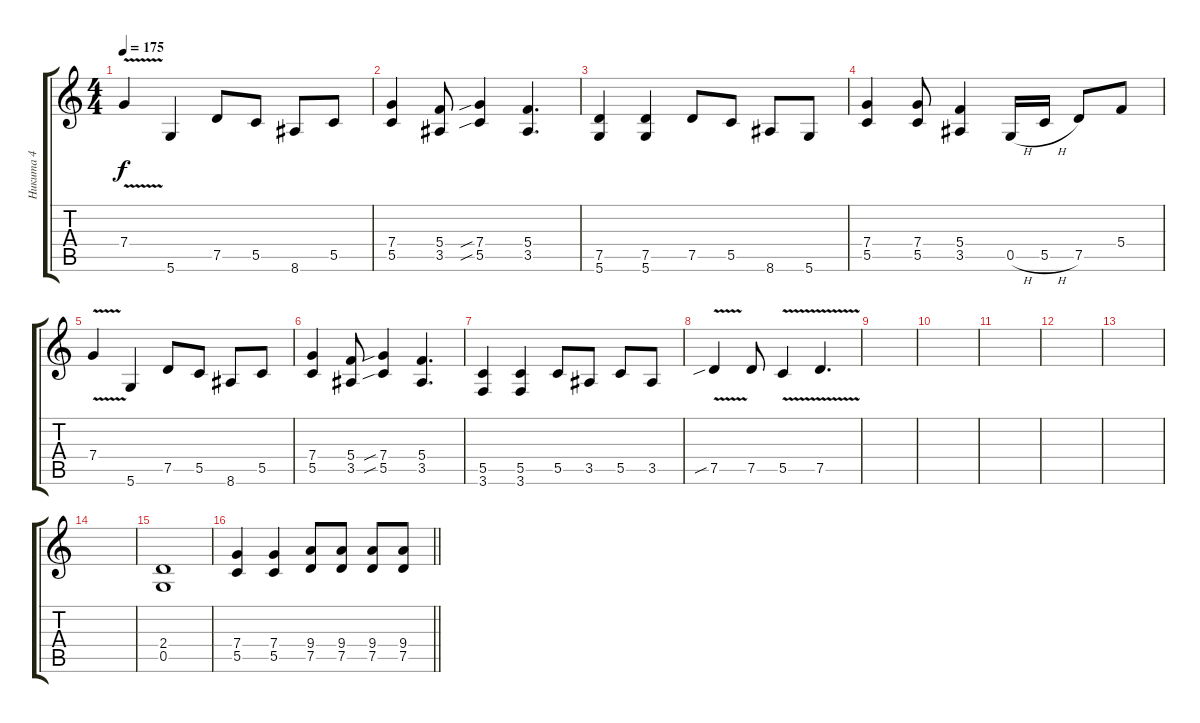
\track ("Никита 4" "Никита 4") {instrument distortionguitar}
\staff {score tabs}
\tuning (D4 A3 F3 C3 G2 D2) {hide}
\ts (4 4)
\tempo 175
\clef g2
\ks c
7.4{v}.4{dy f} 5.6.4 7.5.8 5.5.8 8.6.8 5.5.8 |
(7.4 5.5).4 (5.4 3.5).8 (7.4{sib} 5.5{sib}).4 (5.4 3.5).4{d} |
(7.5 5.6).4 (7.5 5.6).4 7.5.8 5.5.8 8.6.8 5.6.8 |
(7.4 5.5).4 (7.4 5.5).8 (5.4 3.5).4 0.5{h}.16 5.5{h}.16 7.5.8 5.4.8 |
7.4{v}.4 5.6.4 7.5.8 5.5.8 8.6.8 5.5.8 |
(7.4 5.5).4 (5.4 3.5).8 (7.4{sib} 5.5{sib}).4 (5.4 3.5).4{d} |
(5.5 3.6).4 (5.5 3.6).4 5.5.8 3.5.8 5.5.8 3.5.8 |
7.5{v sib}.4 7.5.8 5.5{v}.4 7.5{v}.4{d} |
|
|
|
|
|
|
(2.4 0.5).1 |
\barLineRight lightlight
(7.4 5.5).4 (7.4 5.5).4 (9.4 7.5).8 (9.4 7.5).8 (9.4 7.5).8 (9.4 7.5).8
